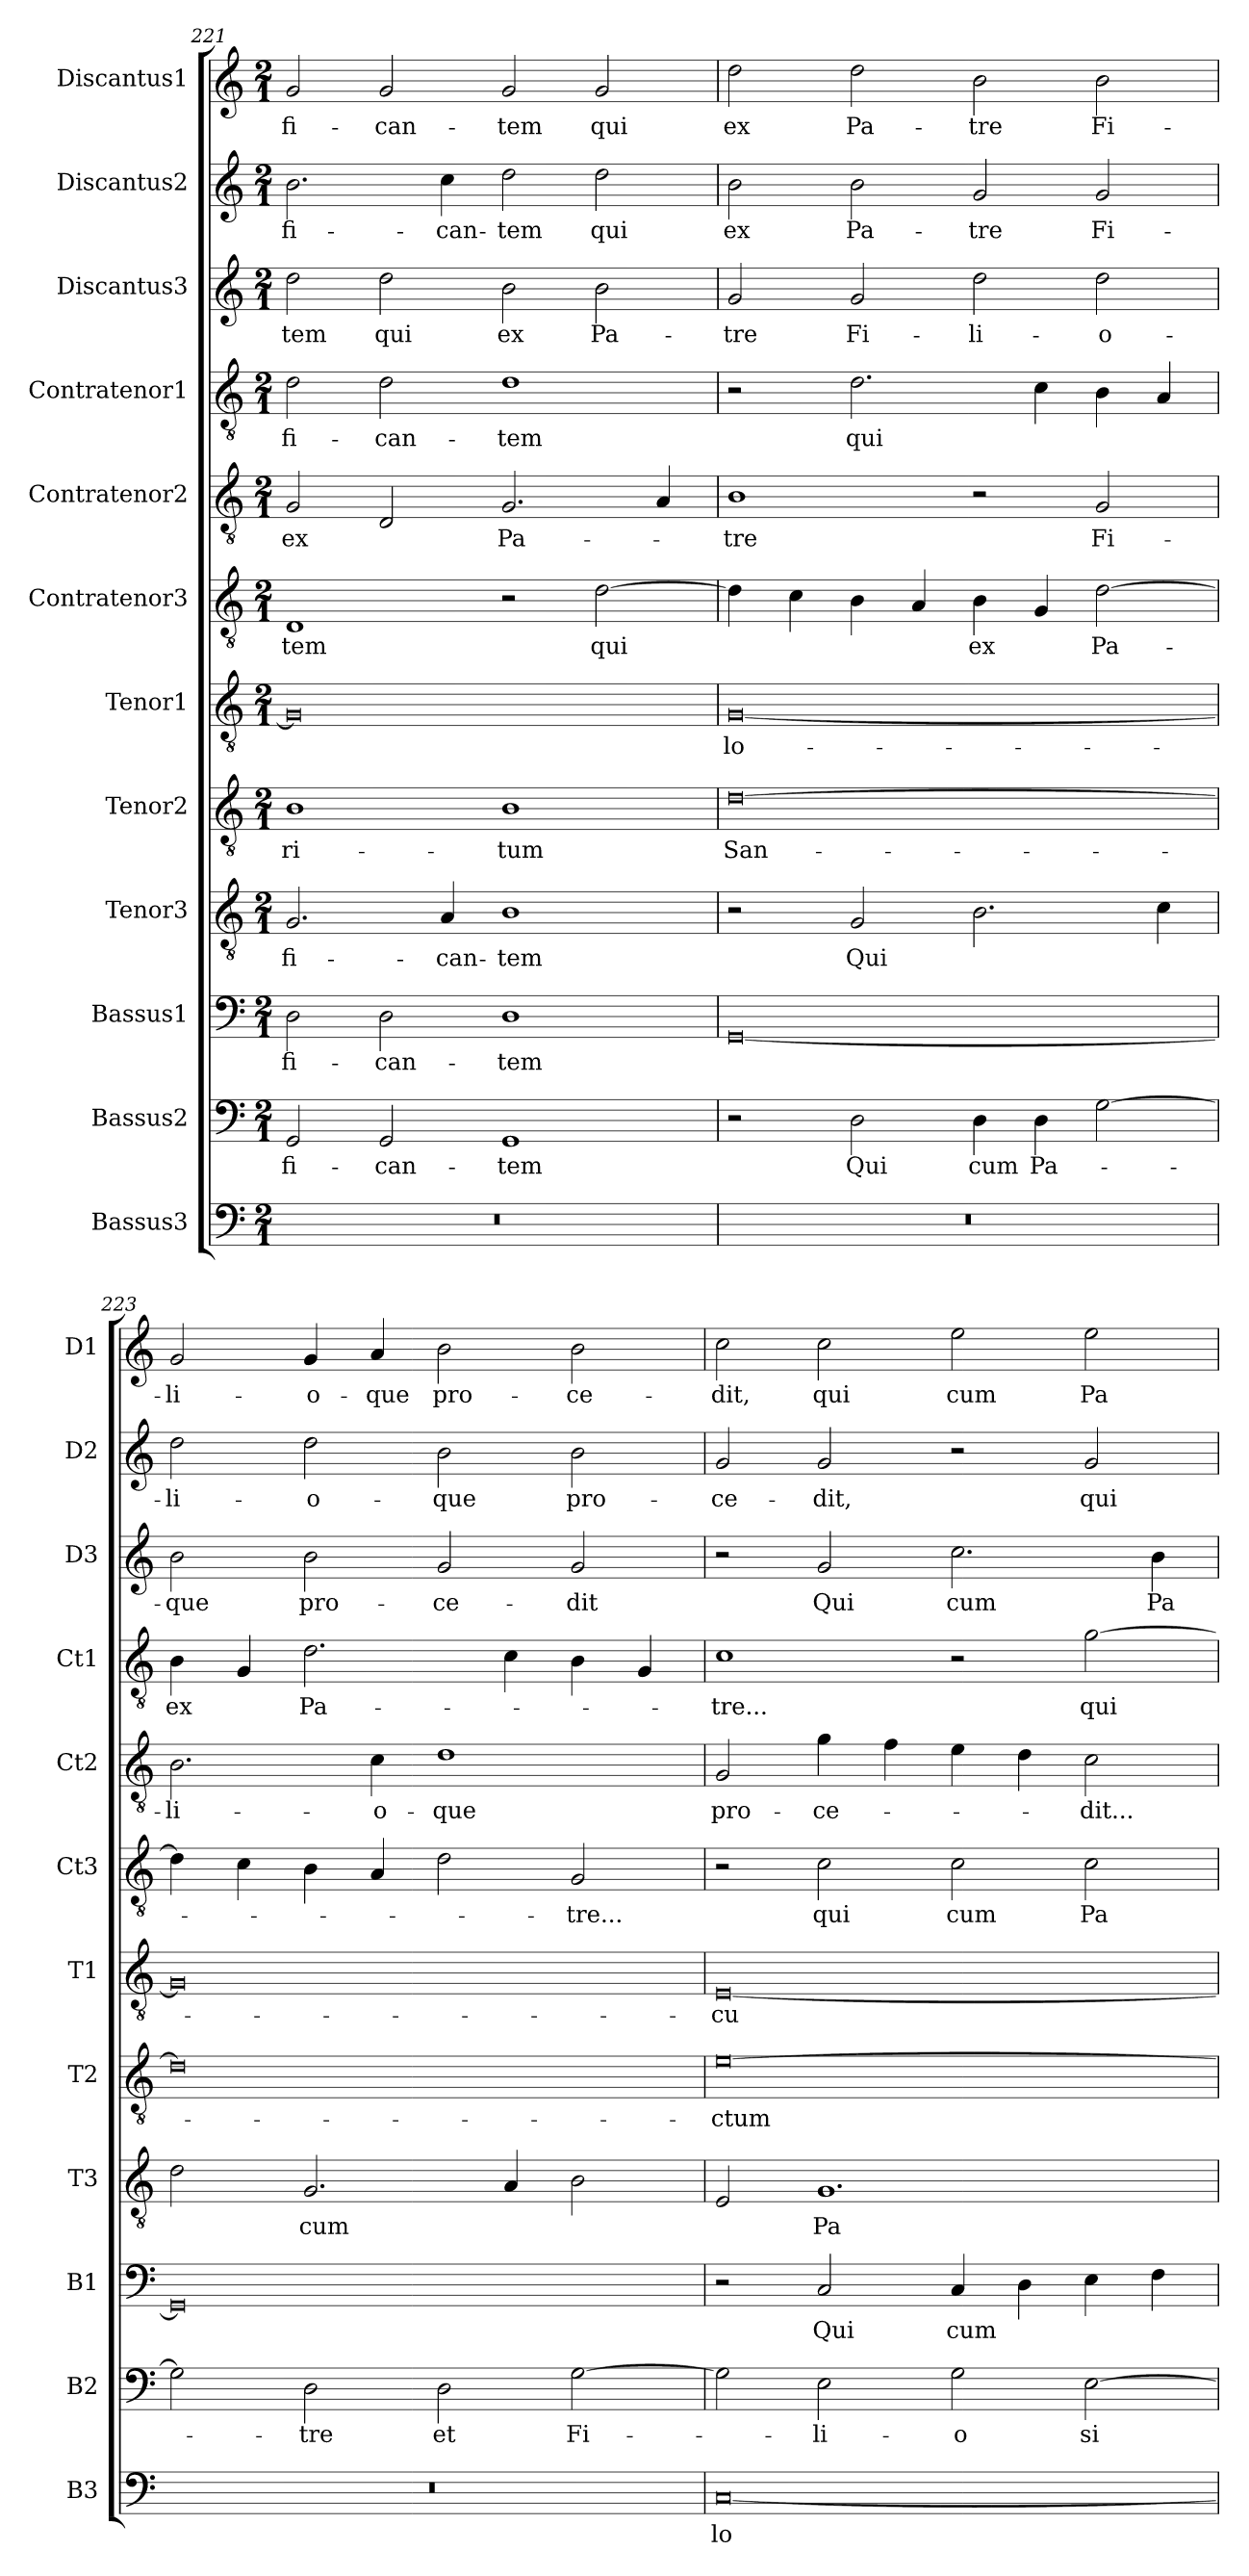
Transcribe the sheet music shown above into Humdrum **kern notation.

**kern	**text	**kern	**text	**kern	**text	**kern	**text	**kern	**text	**kern	**text	**kern	**text	**kern	**text	**kern	**text	**kern	**text	**kern	**text	**kern	**text
*part12	*part12	*part11	*part11	*part10	*part10	*part9	*part9	*part8	*part8	*part7	*part7	*part6	*part6	*part5	*part5	*part4	*part4	*part3	*part3	*part2	*part2	*part1	*part1
*staff12	*staff12	*staff11	*staff11	*staff10	*staff10	*staff9	*staff9	*staff8	*staff8	*staff7	*staff7	*staff6	*staff6	*staff5	*staff5	*staff4	*staff4	*staff3	*staff3	*staff2	*staff2	*staff1	*staff1
*I"Bassus3	*	*I"Bassus2	*	*I"Bassus1	*	*I"Tenor3	*	*I"Tenor2	*	*I"Tenor1	*	*I"Contratenor3	*	*I"Contratenor2	*	*I"Contratenor1	*	*I"Discantus3	*	*I"Discantus2	*	*I"Discantus1	*
*I'B3	*	*I'B2	*	*I'B1	*	*I'T3	*	*I'T2	*	*I'T1	*	*I'Ct3	*	*I'Ct2	*	*I'Ct1	*	*I'D3	*	*I'D2	*	*I'D1	*
*clefF4	*	*clefF4	*	*clefF4	*	*clefGv2	*	*clefGv2	*	*clefGv2	*	*clefGv2	*	*clefGv2	*	*clefGv2	*	*clefG2	*	*clefG2	*	*clefG2	*
*k[]	*	*k[]	*	*k[]	*	*k[]	*	*k[]	*	*k[]	*	*k[]	*	*k[]	*	*k[]	*	*k[]	*	*k[]	*	*k[]	*
*M2/1	*	*M2/1	*	*M2/1	*	*M2/1	*	*M2/1	*	*M2/1	*	*M2/1	*	*M2/1	*	*M2/1	*	*M2/1	*	*M2/1	*	*M2/1	*
=221	=221	=221	=221	=221	=221	=221	=221	=221	=221	=221	=221	=221	=221	=221	=221	=221	=221	=221	=221	=221	=221	=221	=221
0r	.	2GG	-fi-	2D	-fi-	2.G	-fi-	1B	-ri-	0G]	.	1D	-tem	2G	ex	2d	-fi-	2dd	-tem	2.b	-fi-	2g	-fi-
.	.	2GG	-can-	2D	-can-	.	.	.	.	.	.	.	.	2D	.	2d	-can-	2dd	qui	.	.	2g	-can-
.	.	.	.	.	.	4A	-can-	.	.	.	.	.	.	.	.	.	.	.	.	4cc	-can-	.	.
.	.	1GG	-tem	1D	-tem	1B	-tem	1B	-tum	.	.	2r	.	2.G	Pa-	1d	-tem	2b	ex	2dd	-tem	2g	-tem
.	.	.	.	.	.	.	.	.	.	.	.	[2d	qui	.	.	.	.	2b	Pa-	2dd	qui	2g	qui
.	.	.	.	.	.	.	.	.	.	.	.	.	.	4A	.	.	.	.	.	.	.	.	.
=222	=222	=222	=222	=222	=222	=222	=222	=222	=222	=222	=222	=222	=222	=222	=222	=222	=222	=222	=222	=222	=222	=222	=222
0r	.	2r	.	[0GG	.	2r	.	[0d	San-	[0G	lo-	4d]	.	1B	-tre	2r	.	2g	-tre	2b	ex	2dd	ex
.	.	.	.	.	.	.	.	.	.	.	.	4c	.	.	.	.	.	.	.	.	.	.	.
.	.	2D	Qui	.	.	2G	Qui	.	.	.	.	4B	.	.	.	2.d	qui	2g	Fi-	2b	Pa-	2dd	Pa-
.	.	.	.	.	.	.	.	.	.	.	.	4A	.	.	.	.	.	.	.	.	.	.	.
.	.	4D	cum	.	.	2.B	.	.	.	.	.	4B	ex	2r	.	.	.	2dd	-li-	2g	-tre	2b	-tre
.	.	4D	Pa-	.	.	.	.	.	.	.	.	4G	.	.	.	4c	.	.	.	.	.	.	.
.	.	[2G	.	.	.	.	.	.	.	.	.	[2d	Pa-	2G	Fi-	4B	.	2dd	-o-	2g	Fi-	2b	Fi-
.	.	.	.	.	.	4c	.	.	.	.	.	.	.	.	.	4A	.	.	.	.	.	.	.
=223	=223	=223	=223	=223	=223	=223	=223	=223	=223	=223	=223	=223	=223	=223	=223	=223	=223	=223	=223	=223	=223	=223	=223
0r	.	2G]	.	0GG]	.	2d	.	0d]	.	0G]	.	4d]	.	2.B	-li-	4B	ex	2b	-que	2dd	-li-	2g	-li-
.	.	.	.	.	.	.	.	.	.	.	.	4c	.	.	.	4G	.	.	.	.	.	.	.
.	.	2D	-tre	.	.	2.G	cum	.	.	.	.	4B	.	.	.	2.d	Pa-	2b	pro-	2dd	-o-	4g	-o-
.	.	.	.	.	.	.	.	.	.	.	.	4A	.	4c	-o-	.	.	.	.	.	.	4a	-que
.	.	2D	et	.	.	.	.	.	.	.	.	2d	.	1d	-que	.	.	2g	-ce-	2b	-que	2b	pro-
.	.	.	.	.	.	4A	.	.	.	.	.	.	.	.	.	4c	.	.	.	.	.	.	.
.	.	[2G	Fi-	.	.	2B	.	.	.	.	.	2G	-tre...	.	.	4B	.	2g	-dit	2b	pro-	2b	-ce-
.	.	.	.	.	.	.	.	.	.	.	.	.	.	.	.	4G	.	.	.	.	.	.	.
=224	=224	=224	=224	=224	=224	=224	=224	=224	=224	=224	=224	=224	=224	=224	=224	=224	=224	=224	=224	=224	=224	=224	=224
[0C	lo-	2G]	.	2r	.	2E	.	[0e	-ctum	[0E	-cu-	2r	.	2G	pro-	1c	-tre...	2r	.	2g	-ce-	2cc	-dit,
.	.	2E	-li-	2C	Qui	1.G	Pa-	.	.	.	.	2c	qui	4g	-ce-	.	.	2g	Qui	2g	-dit,	2cc	qui
.	.	.	.	.	.	.	.	.	.	.	.	.	.	4f	.	.	.	.	.	.	.	.	.
.	.	2G	-o	4C	cum	.	.	.	.	.	.	2c	cum	4e	.	2r	.	2.cc	cum	2r	.	2ee	cum
.	.	.	.	4D	.	.	.	.	.	.	.	.	.	4d	.	.	.	.	.	.	.	.	.
.	.	[2E	si-	4E	.	.	.	.	.	.	.	2c	Pa-	2c	-dit...	[2g	qui	.	.	2g	qui	2ee	Pa-
.	.	.	.	4F	.	.	.	.	.	.	.	.	.	.	.	.	.	4b	Pa-	.	.	.	.
=	=	=	=	=	=	=	=	=	=	=	=	=	=	=	=	=	=	=	=	=	=	=	=
*-	*-	*-	*-	*-	*-	*-	*-	*-	*-	*-	*-	*-	*-	*-	*-	*-	*-	*-	*-	*-	*-	*-	*-
